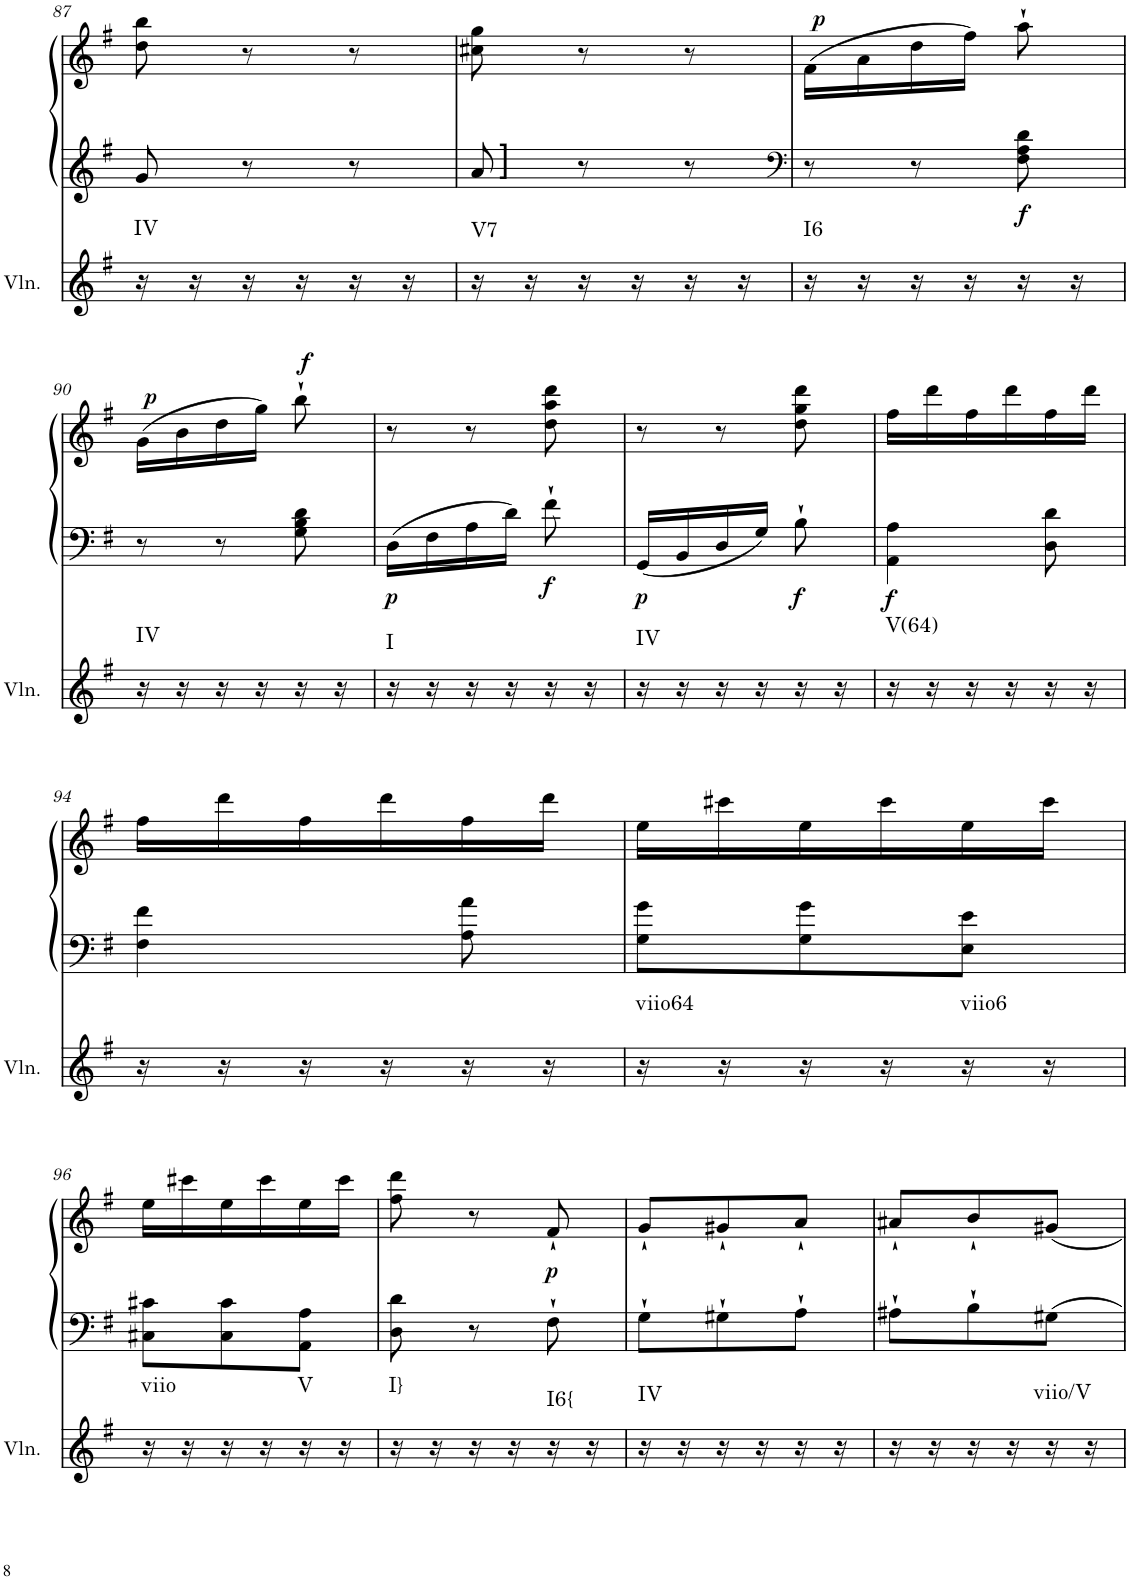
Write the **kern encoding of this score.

**kern	**harte	**kern	**kern	**dynam
*part2	*part2	*part1	*part1	*part1
*staff3	*	*staff2	*staff1	*staff1/2
*I"Violin	*	*I"Klavier linke Hand	*	*
*I'Vln.	*	*	*	*
!!LO:PB:g=z
*clefG2	*	*clefG2	*clefG2	*
*k[f#]	*	*k[f#]	*k[f#]	*
*M3/8	*	*M3/8	*M3/8	*
=87	=87	=87	=87	=87
!	!LO:H:kt=IV	!	!	!
16r	N	8g/	8dd\ 8bb\	.
16r	.	.	.	.
16r	.	8r	8r	.
16r	.	.	.	.
16r	.	8r	8r	.
16r	.	.	.	.
=88	=88	=88	=88	=88
!	!LO:H:kt=V7	!	!	!
16r	N	8a/	8cc#X\ 8gg\	.
16r	.	.	.	.
16r	.	8r	8r	.
16r	.	.	.	.
16r	.	8r	8r	.
16r	.	.	.	.
=89	=89	=89	=89	=89
*	*	*clefF4	*	*
!	!LO:H:kt=I6	!	!	!LO:DY:a
16r	N	8r	(16f#\LL	p
16r	.	.	16a\	.
16r	.	8r	16dd\	.
16r	.	.	16ff#\JJ)	.
!	!	!	!	!LO:DY:b=2
16r	.	8F#\ 8A\ 8d\	8aa`\	f
16r	.	.	.	.
!!LO:LB:g=z
=90	=90	=90	=90	=90
!	!LO:H:kt=IV	!	!	!LO:DY:a
16r	N	8r	(16g\LL	p
16r	.	.	16b\	.
16r	.	8r	16dd\	.
16r	.	.	16gg\JJ)	.
!	!	!	!	!LO:DY:a
16r	.	8G\ 8B\ 8d\	8bb`\	f
16r	.	.	.	.
=91	=91	=91	=91	=91
!	!LO:H:kt=I	!	!	!LO:DY:b=2
16r	N	16D\LL	8r	p
16r	.	16F#\	.	.
16r	.	16A\	8r	.
16r	.	16d\JJ	.	.
!	!	!	!	!LO:DY:b=2
16r	.	8f#`\	8dd\ 8aa\ 8ddd\	f
16r	.	.	.	.
=92	=92	=92	=92	=92
!	!LO:H:kt=IV	!	!	!LO:DY:b=2
16r	N	16GG/LL	8r	p
16r	.	16BB/	.	.
16r	.	16D/	8r	.
16r	.	16G/JJ	.	.
!	!	!	!	!LO:DY:b=2
16r	.	8B`\	8dd\ 8gg\ 8ddd\	f
16r	.	.	.	.
=93	=93	=93	=93	=93
!	!LO:H:kt=V(64)	!	!	!LO:DY:b=2
16r	N	4AA\ 4A\	16ff#\LL	f
16r	.	.	16ddd\	.
16r	.	.	16ff#\	.
16r	.	.	16ddd\	.
16r	.	8D\ 8d\	16ff#\	.
16r	.	.	16ddd\JJ	.
!!LO:LB:g=z
=94	=94	=94	=94	=94
16r	.	4F#\ 4f#\	16ff#\LL	.
16r	.	.	16ddd\	.
16r	.	.	16ff#\	.
16r	.	.	16ddd\	.
16r	.	8A\ 8a\	16ff#\	.
16r	.	.	16ddd\JJ	.
=95	=95	=95	=95	=95
!	!LO:H:kt=viio64	!	!	!
16r	N	8G\ 8g\L	16ee\LL	.
16r	.	.	16ccc#X\	.
16r	.	8G\ 8g\	16ee\	.
16r	.	.	16ccc#\	.
!	!LO:H:kt=viio6	!	!	!
16r	N	8E\ 8e\J	16ee\	.
16r	.	.	16ccc#\JJ	.
!!LO:LB:g=z
=96	=96	=96	=96	=96
!	!LO:H:kt=viio	!	!	!
16r	N	8C#X\ 8c#X\L	16ee\LL	.
16r	.	.	16ccc#X\	.
16r	.	8C#\ 8c#\	16ee\	.
16r	.	.	16ccc#\	.
!	!LO:H:kt=V	!	!	!
16r	N	8AA\ 8A\J	16ee\	.
16r	.	.	16ccc#\JJ	.
=97	=97	=97	=97	=97
!	!LO:H:kt=I}	!	!	!
16r	N	8D\ 8d\	8ff#\ 8ddd\	.
16r	.	.	.	.
16r	.	8r	8r	.
16r	.	.	.	.
!	!LO:H:kt=I6{	!	!	!LO:DY:b
16r	N	8F#`\	8f#`/	p
16r	.	.	.	.
=98	=98	=98	=98	=98
!	!LO:H:kt=IV	!	!	!
16r	N	8G`\L	8g`/L	.
16r	.	.	.	.
16r	.	8G#X`\	8g#X`/	.
16r	.	.	.	.
16r	.	8A`\J	8a`/J	.
16r	.	.	.	.
=99	=99	=99	=99	=99
16r	.	8A#X`\L	8a#X`/L	.
16r	.	.	.	.
16r	.	8B`\	8b`/	.
16r	.	.	.	.
!	!LO:H:kt=viio/V	!	!	!
16r	N	8G#X\J	8g#X/J	.
16r	.	.	.	.
=	=	=	=	=
*-	*-	*-	*-	*-
